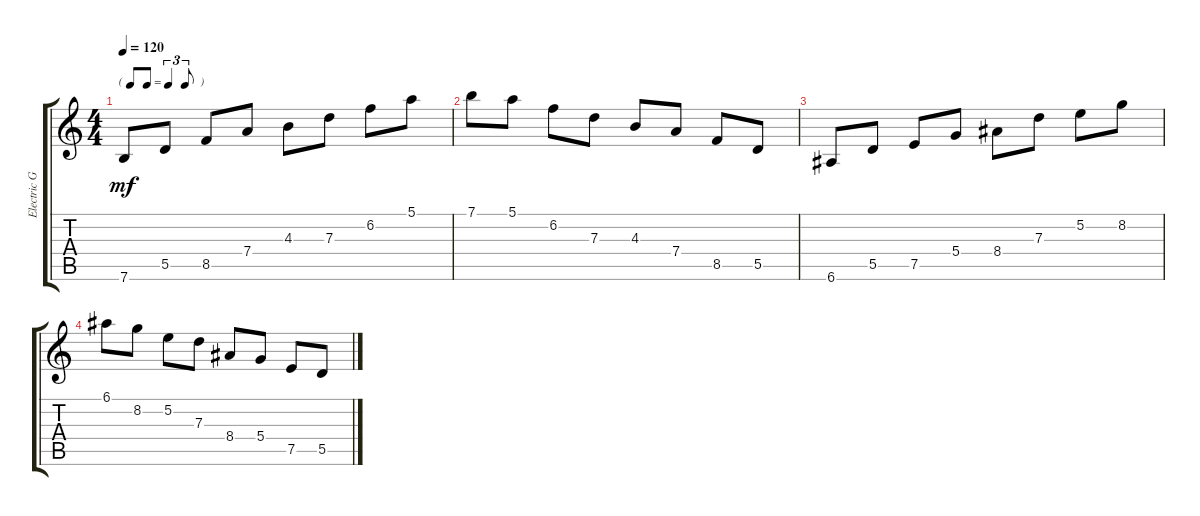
\track ("Electric Guitar" "Electric G") {instrument electricguitarclean}
\staff {score tabs}
\tuning (E4 B3 G3 D3 A2 E2) {hide}
\ts (4 4)
\tf triplet8th
\tempo 120
\clef g2
\ks c
7.6.8{dy mf instrument electricguitarclean} 5.5.8 8.5.8 7.4.8 4.3.8 7.3.8 6.2.8 5.1.8 |
7.1.8 5.1.8 6.2.8 7.3.8 4.3.8 7.4.8 8.5.8 5.5.8 |
6.6.8 5.5.8 7.5.8 5.4.8 8.4.8 7.3.8 5.2.8 8.2.8 |
6.1.8 8.2.8 5.2.8 7.3.8 8.4.8 5.4.8 7.5.8 5.5.8
